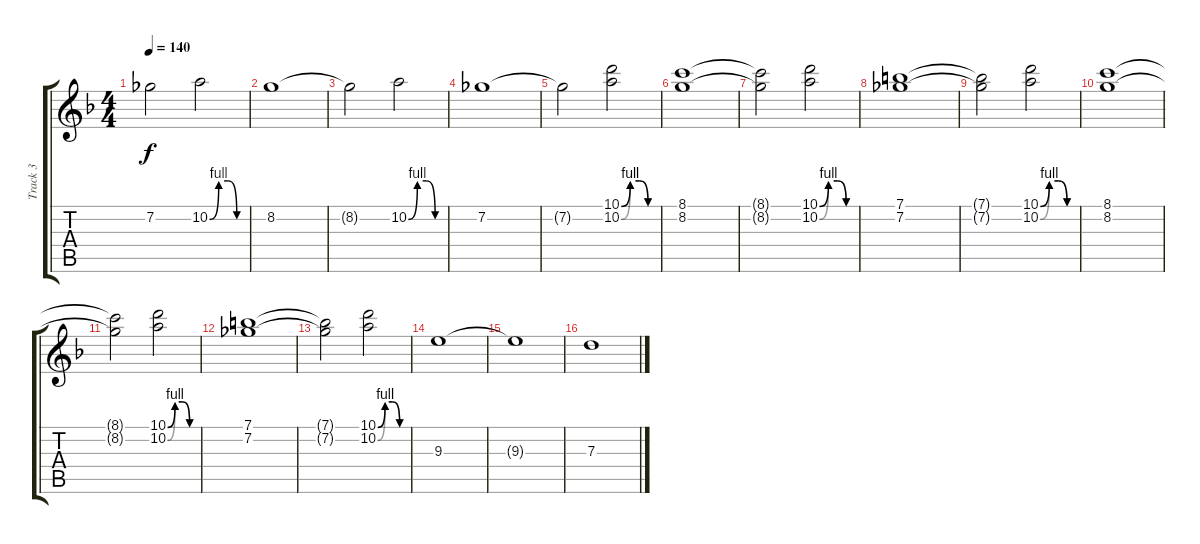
\track ("Track 3" "Track 3") {instrument electricguitarjazz}
\staff {score tabs}
\tuning (E4 B3 G3 D3 A2 E2) {hide}
\ts (4 4)
\tempo 140
\clef g2
\ks dminor
7.2{t}.2{dy f} 10.2{be (custom 0 0 15 4 30 4 45 0 60 0)}.2 |
8.2.1 |
8.2{t}.2 10.2{be (custom 0 0 15 4 30 4 45 0 60 0)}.2 |
7.2.1 |
7.2{t}.2 (10.1{be (custom 0 0 15 4 30 4 45 0 60 0)} 10.2{be (custom 0 0 15 4 30 4 45 0 60 0)}).2 |
(8.1 8.2).1 |
(8.1{t} 8.2{t}).2 (10.1{be (custom 0 0 15 4 30 4 45 0 60 0)} 10.2{be (custom 0 0 15 4 30 4 45 0 60 0)}).2 |
(7.1 7.2).1 |
(7.1{t} 7.2{t}).2 (10.1{be (custom 0 0 15 4 30 4 45 0 60 0)} 10.2{be (custom 0 0 15 4 30 4 45 0 60 0)}).2 |
(8.1 8.2).1 |
(8.1{t} 8.2{t}).2 (10.1{be (custom 0 0 15 4 30 4 45 0 60 0)} 10.2{be (custom 0 0 15 4 30 4 45 0 60 0)}).2 |
(7.1 7.2).1 |
(7.1{t} 7.2{t}).2 (10.1{be (custom 0 0 15 4 30 4 45 0 60 0)} 10.2{be (custom 0 0 15 4 30 4 45 0 60 0)}).2 |
9.3.1 |
9.3{t}.1 |
7.3.1
